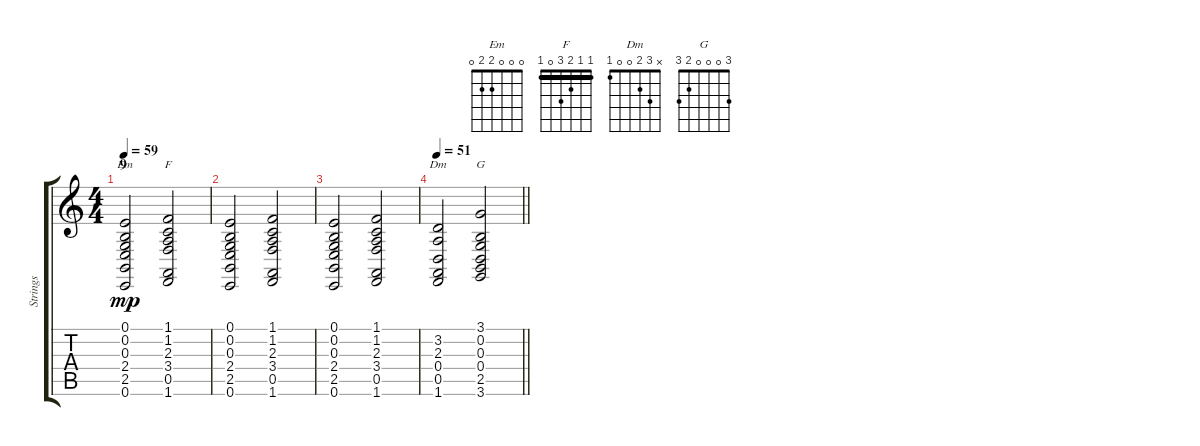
\track ("Strings" "Strings") {instrument synthstrings2}
\staff {score tabs}
\tuning (E4 B3 G3 D3 A2 E2) {hide}
\chord ("Em" 0 0 0 2 2 0)
\chord ("F" 1 1 2 3 0 1) {barre 1}
\chord ("Dm" x 3 2 0 0 1)
\chord ("G" 3 0 0 0 2 3)
\ts (4 4)
\section ("" "9")
\tempo 59
\clef g2
\ks c
(0.1 0.2 0.3 2.4 2.5 0.6).2{ch "Em" dy mp} (1.1 1.2 2.3 3.4 0.5 1.6).2{ch "F"} |
(0.1 0.2 0.3 2.4 2.5 0.6).2 (1.1 1.2 2.3 3.4 0.5 1.6).2 |
(0.1 0.2 0.3 2.4 2.5 0.6).2 (1.1 1.2 2.3 3.4 0.5 1.6).2 |
\tempo 51
\barLineRight lightlight
(3.2 2.3 0.4 0.5 1.6).2{ch "Dm" instrument seashore} (3.1 0.2 0.3 0.4 2.5 3.6).2{ch "G"}
